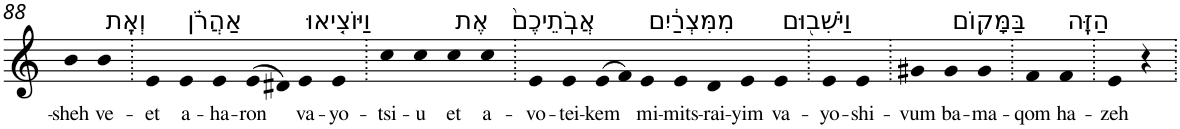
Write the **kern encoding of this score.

**kern	**text
*part1	*part1
*staff1	*staff1
*I"Piano	*
*I'Pno	*
!!LO:PB:g=z
*clefG2	*
*k[]	*
=88	=88
!	!LO:LY:b
4b	-sheh
!LO:TX:a:t=וְאֶֽת	!
!	!LO:LY:b
4b	ve-
=89.	=89.
!	!LO:LY:b
4e	-et
!LO:TX:a:t=אַהֲרֹ֗ן	!
!	!LO:LY:b
4e	a-
!	!LO:LY:b
4e	-ha-
!	!LO:LY:b
(>8e	-ron
8d#X)	.
!LO:TX:a:t=וַיּוֹצִ֤יאוּ	!
!	!LO:LY:b
4e	va-
!	!LO:LY:b
4e	-yo-
=90.	=90.
!	!LO:LY:b
4cc	-tsi-
!	!LO:LY:b
4cc	-u
!LO:TX:a:t=אֶת	!
!	!LO:LY:b
4cc	et
!LO:TX:a:t=אֲבֹֽתֵיכֶם֙	!
!	!LO:LY:b
4cc	a-
=91.	=91.
!	!LO:LY:b
4e	-vo-
!	!LO:LY:b
4e	-tei-
!	!LO:LY:b
(>8e	-kem
8f)	.
!LO:TX:a:t=מִמִּצְרַ֔יִם	!
!	!LO:LY:b
4e	mi-
!	!LO:LY:b
4e	-mits-
!	!LO:LY:b
4d	-rai-
!	!LO:LY:b
4e	-yim
!LO:TX:a:t=וַיֹּשִׁב֖וּם	!
!	!LO:LY:b
4e	va-
=92.	=92.
!	!LO:LY:b
4e	-yo-
!	!LO:LY:b
4e	-shi-
=93.	=93.
!	!LO:LY:b
4g#X	-vum
!LO:TX:a:t=בַּמָּק֥וֹם	!
!	!LO:LY:b
4g#	ba-
!	!LO:LY:b
4g#	-ma-
=94.	=94.
!	!LO:LY:b
4f	-qom
!LO:TX:a:t=הַזֶּֽה	!
!	!LO:LY:b
4f	ha-
=95.	=95.
!	!LO:LY:b
4e	-zeh
4r	.
=.	=.
*-	*-
